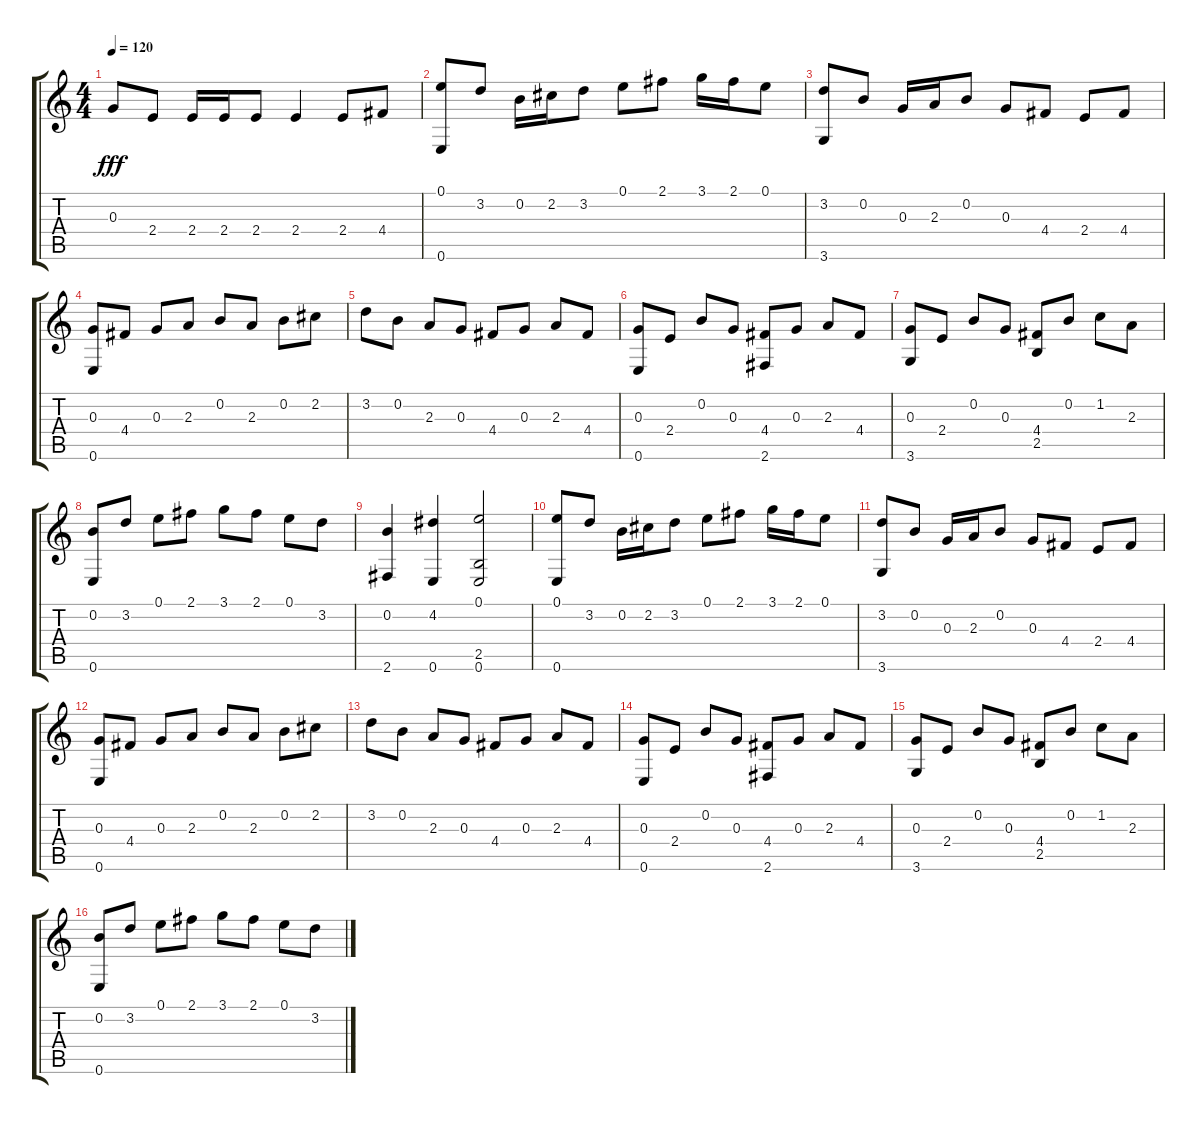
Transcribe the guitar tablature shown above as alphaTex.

\track "" {instrument acousticguitarsteel}
\staff {score tabs}
\tuning (E4 B3 G3 D3 A2 E2) {hide}
\ts (4 4)
\tempo 120
\clef g2
\ks c
0.3.8{dy fff} 2.4.8 2.4.16 2.4.16 2.4.8 2.4.4 2.4.8 4.4.8 |
(0.1 0.6).8 3.2.8 0.2.16 2.2.16 3.2.8 0.1.8 2.1.8 3.1.16 2.1.16 0.1.8 |
(3.2 3.6).8 0.2.8 0.3.16 2.3.16 0.2.8 0.3.8 4.4.8 2.4.8 4.4.8 |
(0.3 0.6).8 4.4.8 0.3.8 2.3.8 0.2.8 2.3.8 0.2.8 2.2.8 |
3.2.8 0.2.8 2.3.8 0.3.8 4.4.8 0.3.8 2.3.8 4.4.8 |
(0.3 0.6).8 2.4.8 0.2.8 0.3.8 (4.4 2.6).8 0.3.8 2.3.8 4.4.8 |
(0.3 3.6).8 2.4.8 0.2.8 0.3.8 (4.4 2.5).8 0.2.8 1.2.8 2.3.8 |
(0.2 0.6).8 3.2.8 0.1.8 2.1.8 3.1.8 2.1.8 0.1.8 3.2.8 |
(0.2 2.6).4 (4.2 0.6).4 (0.1 2.5 0.6).2 |
(0.1 0.6).8 3.2.8 0.2.16 2.2.16 3.2.8 0.1.8 2.1.8 3.1.16 2.1.16 0.1.8 |
(3.2 3.6).8 0.2.8 0.3.16 2.3.16 0.2.8 0.3.8 4.4.8 2.4.8 4.4.8 |
(0.3 0.6).8 4.4.8 0.3.8 2.3.8 0.2.8 2.3.8 0.2.8 2.2.8 |
3.2.8 0.2.8 2.3.8 0.3.8 4.4.8 0.3.8 2.3.8 4.4.8 |
(0.3 0.6).8 2.4.8 0.2.8 0.3.8 (4.4 2.6).8 0.3.8 2.3.8 4.4.8 |
(0.3 3.6).8 2.4.8 0.2.8 0.3.8 (4.4 2.5).8 0.2.8 1.2.8 2.3.8 |
(0.2 0.6).8 3.2.8 0.1.8 2.1.8 3.1.8 2.1.8 0.1.8 3.2.8
